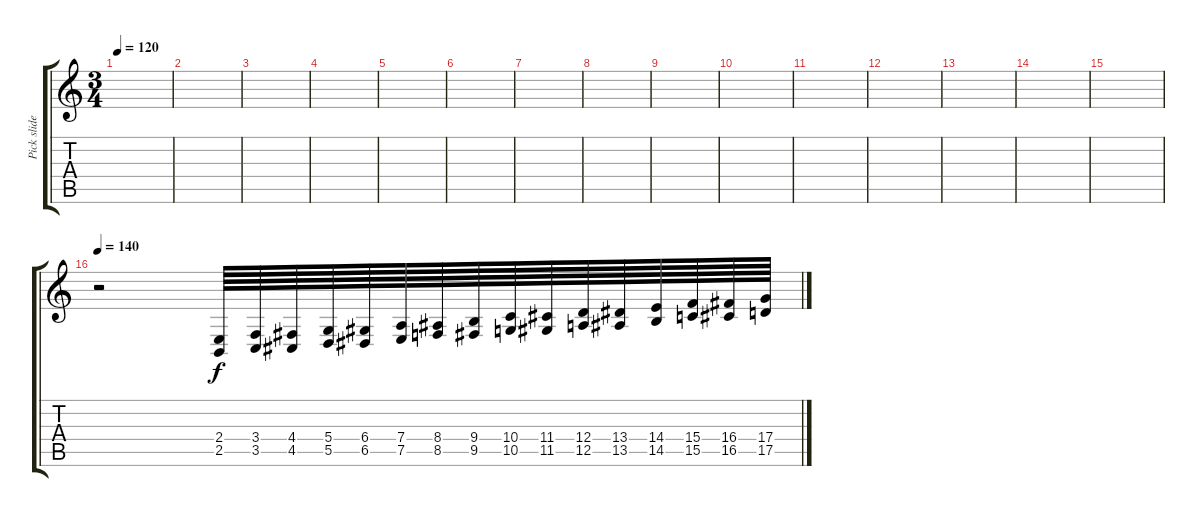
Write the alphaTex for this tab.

\track ("Pick slide" "Pick slide") {instrument guitarfretnoise}
\staff {score tabs}
\tuning (E4 B3 G3 D3 A2 E2) {hide}
\ts (3 4)
\tempo 120
\clef g2
\ks c
|
|
|
|
|
|
|
|
|
|
|
|
|
|
|
\tempo 140
r.2 (2.4 2.5).64 (3.4 3.5).64 (4.4 4.5).64 (5.4 5.5).64 (6.4 6.5).64 (7.4 7.5).64 (8.4 8.5).64 (9.4 9.5).64 (10.4 10.5).64 (11.4 11.5).64 (12.4 12.5).64 (13.4 13.5).64 (14.4 14.5).64 (15.4 15.5).64 (16.4 16.5).64 (17.4 17.5).64
